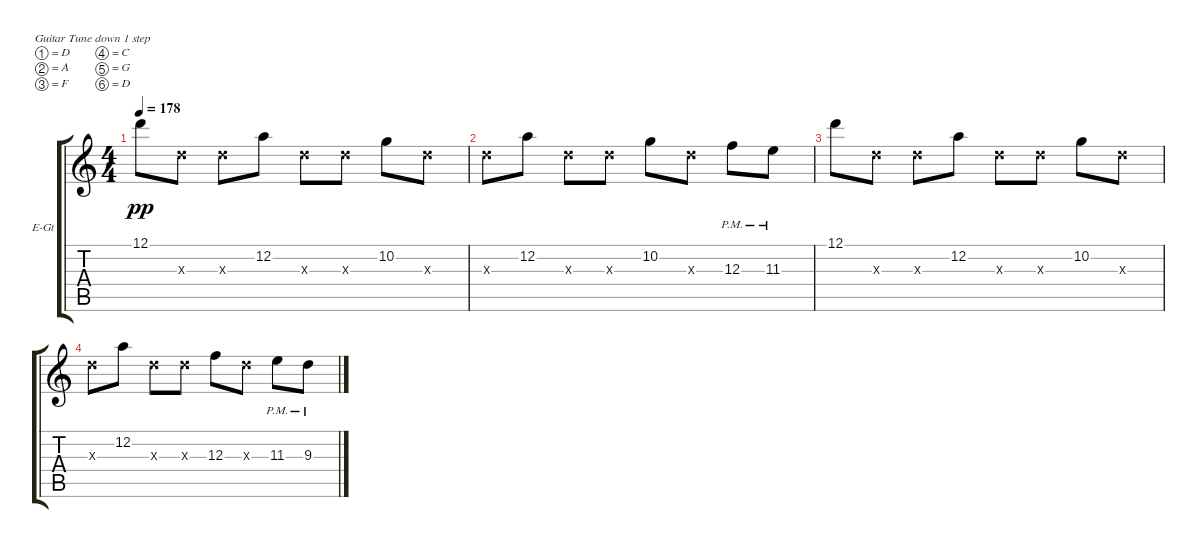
\defaultSystemsLayout 4
\bracketExtendMode groupsimilarinstruments
\firstSystemTrackNameOrientation horizontal
\otherSystemsTrackNameOrientation horizontal
\track ("Solo Guitar" "E-Gt") {instrument distortionguitar}
\staff {score tabs}
\tuning (D4 A3 F3 C3 G2 D2)
\ts (4 4)
\tempo 178
\clef g2
\ks c
12.1.8{dy pp} 9.3{x}.8 9.3{x}.8 12.2.8 9.3{x}.8 9.3{x}.8 10.2.8 9.3{x}.8 |
9.3{x}.8 12.2.8 9.3{x}.8 9.3{x}.8 10.2.8 9.3{x}.8 12.3{pm}.8 11.3{pm}.8 |
12.1.8 9.3{x}.8 9.3{x}.8 12.2.8 9.3{x}.8 9.3{x}.8 10.2.8 9.3{x}.8 |
9.3{x}.8 12.2.8 9.3{x}.8 9.3{x}.8 12.3.8 9.3{x}.8 11.3{pm}.8 9.3{pm}.8
